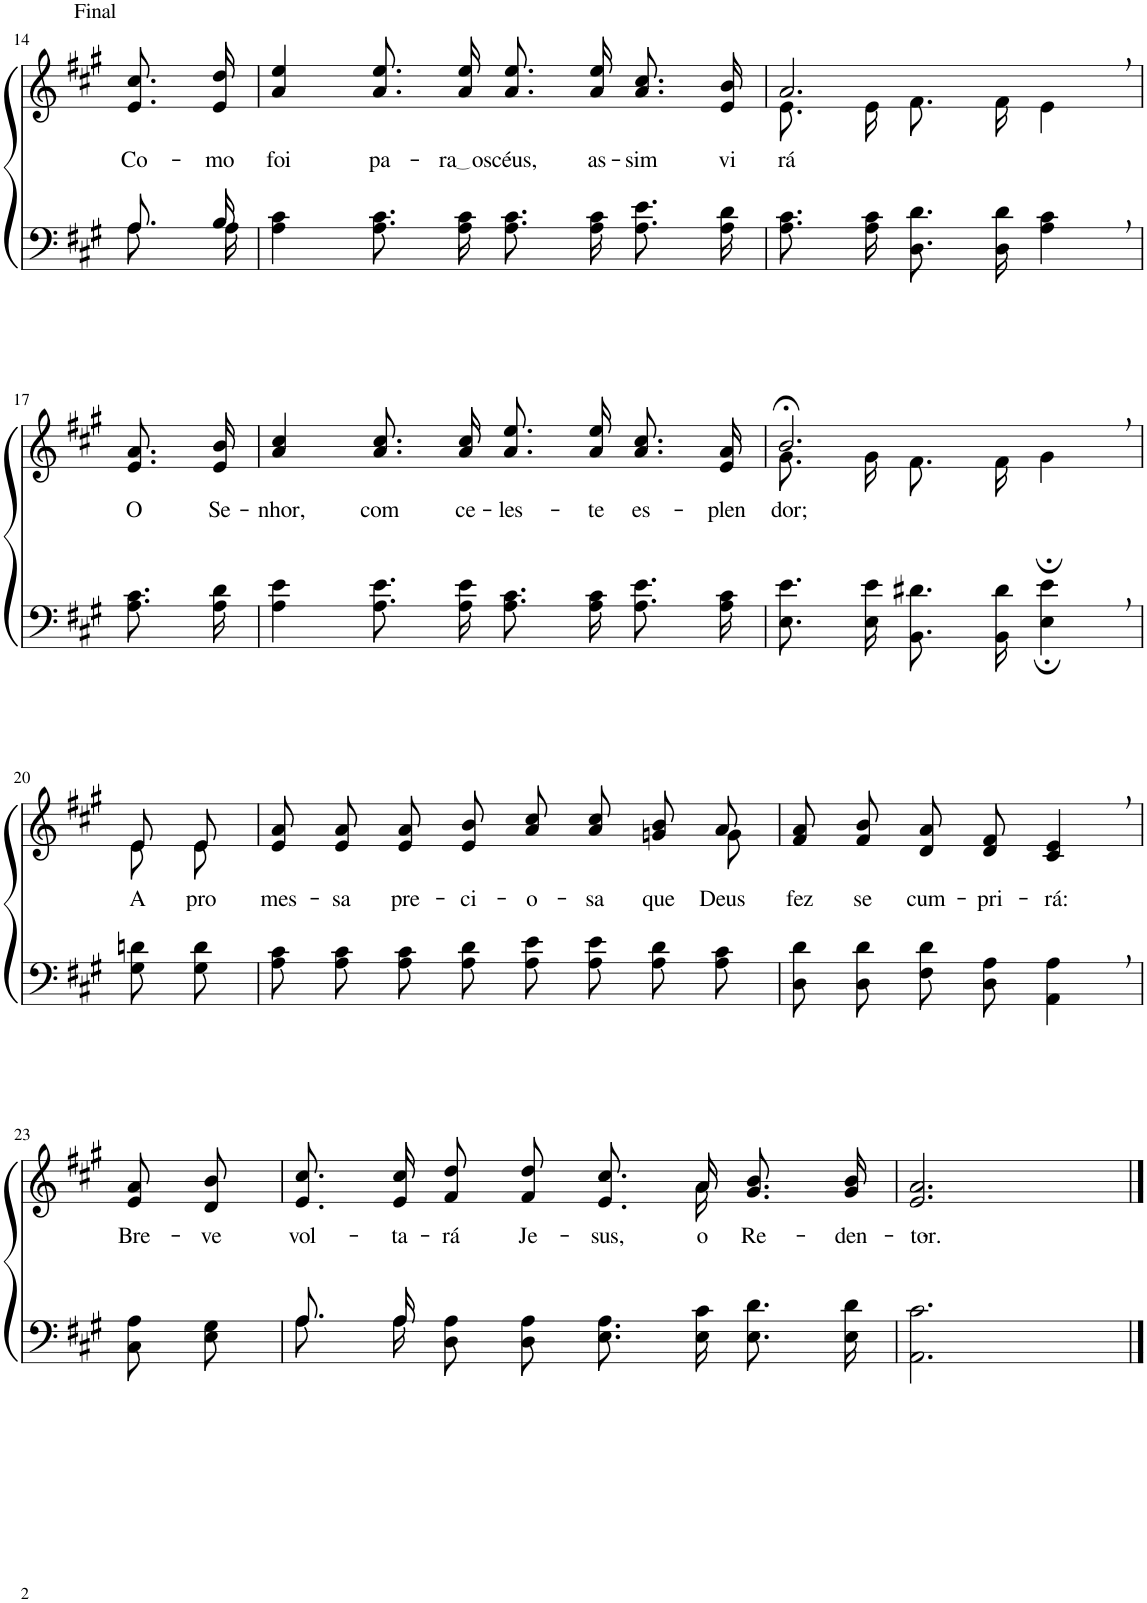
**kern	**kern	**text
*part2	*part1	*part1
*staff2	*staff1	*staff1
*I"Parte III e IV	*I"Parte I e II	*
!!LO:PB:g=z
*clefF4	*clefG2	*
*Trd1c2	*Trd1c2	*
*k[f#c#g#]	*k[f#c#g#]	*
*M4/4	*M4/4	*
=14	=14	=14
*^	*	*
!	!	!LO:TX:a:t=Final	!
!	!	!	!LO:LY:b
8.A/L	8.A\L	8.e/ 8.cc#/L	Co-
!	!	!	!LO:LY:b
16B/Jk	16A\Jk	16e/ 16dd/Jk	-mo
=15	=15	=15	=15
!	!	!	!LO:LY:b
*v	*v	*	*
4A\ 4c#\	4a/ 4ee/	foi
!	!	!LO:LY:b
8.A\ 8.c#\L	8.a\ 8.ee\L	pa-
!	!	!LO:LY:b
16A\ 16c#\Jk	16a\ 16ee\Jk	ra os
!	!	!LO:LY:b
8.A\ 8.c#\L	8.a\ 8.ee\L	céus,
!	!	!LO:LY:b
16A\ 16c#\Jk	16a\ 16ee\Jk	as-
!	!	!LO:LY:b
8.A\ 8.e\L	8.a/ 8.cc#/L	-sim
!	!	!LO:LY:b
16A\ 16d\Jk	16e/ 16b/Jk	vi-
=16	=16	=16
*	*^	*
!	!	!	!LO:LY:b
8.A\ 8.c#\L	2.a,/	8.e\L	-rá
16A\ 16c#\Jk	.	16e\Jk	.
8.D\ 8.d\L	.	8.f#\L	.
16D\ 16d\Jk	.	16f#\Jk	.
4A\, 4c#\,	.	4e\	.
!!LO:LB:g=z
=17	=17	=17	=17
!	!	!	!LO:LY:b
*	*v	*v	*
8.A\ 8.c#\L	8.e/ 8.a/L	O
!	!	!LO:LY:b
16A\ 16d\Jk	16e/ 16b/Jk	Se-
=18	=18	=18
!	!	!LO:LY:b
4A\ 4e\	4a/ 4cc#/	-nhor,
!	!	!LO:LY:b
8.A\ 8.e\L	8.a\ 8.cc#\L	com
!	!	!LO:LY:b
16A\ 16e\Jk	16a\ 16cc#\Jk	ce-
!	!	!LO:LY:b
8.A\ 8.c#\L	8.a\ 8.ee\L	-les-
!	!	!LO:LY:b
16A\ 16c#\Jk	16a\ 16ee\Jk	-te
!	!	!LO:LY:b
8.A\ 8.e\L	8.a/ 8.cc#/L	es-
!	!	!LO:LY:b
16A\ 16c#\Jk	16e/ 16a/Jk	-plen-
=19	=19	=19
*	*^	*
!	!	!	!LO:LY:b
8.E\ 8.e\L	2.b;<,/	8.g#\L	-dor;
16E\ 16e\Jk	.	16g#\Jk	.
8.BB\ 8.d#X\L	.	8.f#\L	.
16BB\ 16d#\Jk	.	16f#\Jk	.
4E\;, 4e\;,	.	4g#;\	.
!!LO:LB:g=z	!!
=20	=20	=20	=20
!	!	!	!LO:LY:b
8G#\ 8dn\L	8e/L	8e\L	A
!	!	!	!LO:LY:b
8G#\ 8d\J	8e/J	8e\J	pro-
=21	=21	=21	=21
!	!	!	!LO:LY:b
8A\ 8c#\L	8e/ 8a/L	2..ryy	-mes-
!	!	!	!LO:LY:b
8A\ 8c#\J	8e/ 8a/J	.	-sa
!	!	!	!LO:LY:b
8A\ 8c#\L	8e/ 8a/L	.	pre-
!	!	!	!LO:LY:b
8A\ 8d\J	8e/ 8b/J	.	-ci-
!	!	!	!LO:LY:b
8A\ 8e\L	8a\ 8cc#\L	.	-o-
!	!	!	!LO:LY:b
8A\ 8e\J	8a\ 8cc#\J	.	-sa
!	!	!	!LO:LY:b
8A\ 8d\L	8gn/ 8b/L	.	que
!	!	!	!LO:LY:b
8A\ 8c#\J	8a/J	8g\	Deus
=22	=22	=22	=22
!	!	!	!LO:LY:b
*	*v	*v	*
8D\ 8d\L	8f#/ 8a/L	fez
!	!	!LO:LY:b
8D\ 8d\J	8f#/ 8b/J	se
!	!	!LO:LY:b
8F#\ 8d\L	8d/ 8a/L	cum-
!	!	!LO:LY:b
8D\ 8A\J	8d/ 8f#/J	-pri-
!	!	!LO:LY:b
4AA\, 4A\,	4c#/, 4e/,	-rá:
!!LO:LB:g=z
=23	=23	=23
!	!	!LO:LY:b
8C#\ 8A\L	8e/ 8a/L	Bre-
!	!	!LO:LY:b
8E\ 8G#\J	8d/ 8b/J	-ve
=24	=24	=24
*^	*^	*
!	!	!	!	!LO:LY:b
8.A/L	8.A\L	2ryy	8.e/ 8.cc#/L	vol-
!	!	!	!	!LO:LY:b
16A/Jk	16A\Jk	.	16e/ 16cc#/Jk	-ta-
!	!	!	!	!LO:LY:b
2.ryy	8D\ 8A\L	.	8f#/ 8dd/L	-rá
!	!	!	!	!LO:LY:b
.	8D\ 8A\J	.	8f#/ 8dd/J	Je-
!	!	!	!	!LO:LY:b
.	8.E\ 8.A\L	8.ryy	8.e/ 8.cc#/L	-sus,
!	!	!	!	!LO:LY:b
.	16E\ 16c#\Jk	16a\	16a/Jk	o
!	!	!	!	!LO:LY:b
.	8.E\ 8.d\L	4ryy	8.g#/ 8.b/L	Re-
!	!	!	!	!LO:LY:b
.	16E\ 16d\Jk	.	16g#/ 16b/Jk	-den-
=25	=25	=25	=25	=25
!	!	!	!	!LO:LY:b
*v	*v	*	*	*
*	*v	*v	*
2.AA\ 2.c#\	2.e/ 2.a/	-tor.-
==	==	==
*-	*-	*-
